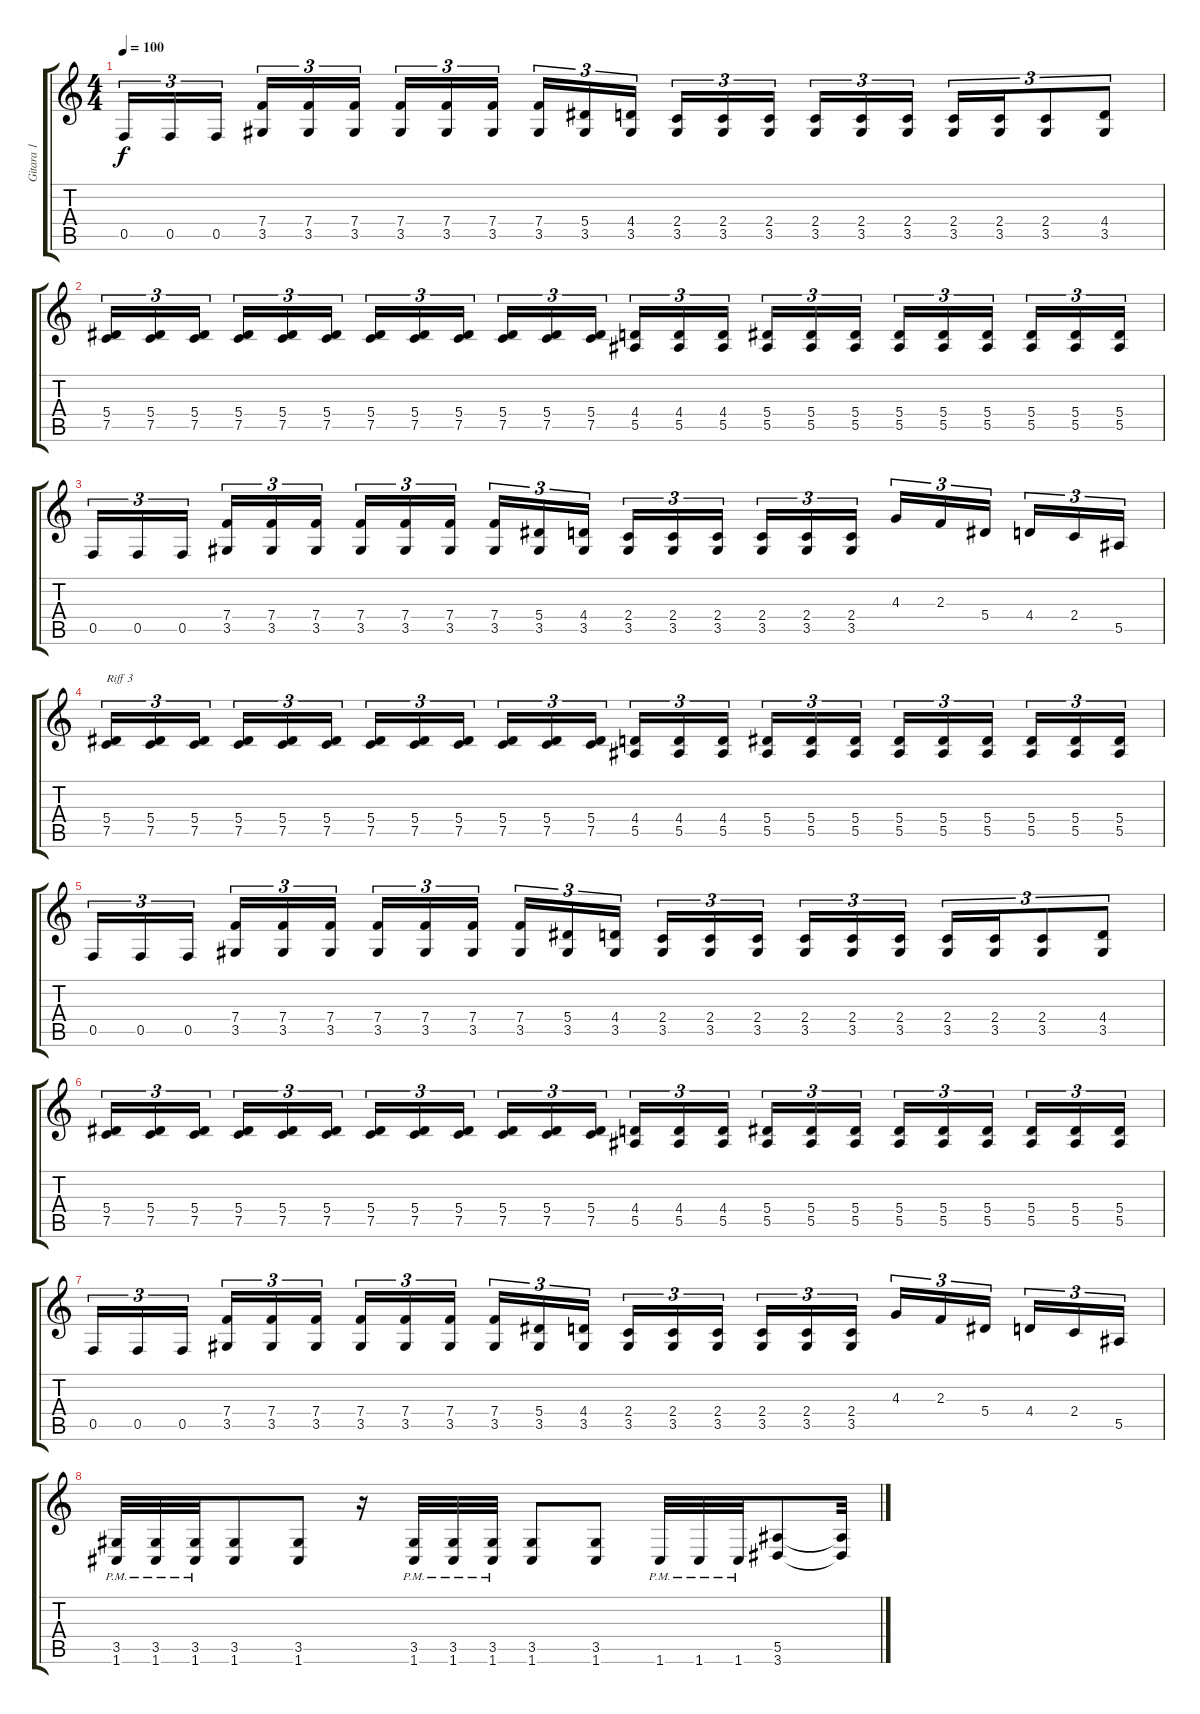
\track ("Gitara 1" "Gitara 1") {instrument overdrivenguitar}
\staff {score tabs}
\tuning (C4 G3 Eb3 Bb2 F2 C2) {hide}
\ts (4 4)
\tempo 100
\clef g2
\ks c
0.5.16{tu (3 2) dy f} 0.5.16{tu (3 2)} 0.5.16{tu (3 2)} (7.4 3.5).16{tu (3 2)} (7.4 3.5).16{tu (3 2)} (7.4 3.5).16{tu (3 2)} (7.4 3.5).16{tu (3 2)} (7.4 3.5).16{tu (3 2)} (7.4 3.5).16{tu (3 2)} (7.4 3.5).16{tu (3 2)} (5.4 3.5).16{tu (3 2)} (4.4 3.5).16{tu (3 2)} (2.4 3.5).16{tu (3 2)} (2.4 3.5).16{tu (3 2)} (2.4 3.5).16{tu (3 2)} (2.4 3.5).16{tu (3 2)} (2.4 3.5).16{tu (3 2)} (2.4 3.5).16{tu (3 2)} (2.4 3.5).16{tu (3 2)} (2.4 3.5).16{tu (3 2)} (2.4 3.5).8{tu (3 2)} (4.4 3.5).8{tu (3 2)} |
(5.4 7.5).16{tu (3 2)} (5.4 7.5).16{tu (3 2)} (5.4 7.5).16{tu (3 2)} (5.4 7.5).16{tu (3 2)} (5.4 7.5).16{tu (3 2)} (5.4 7.5).16{tu (3 2)} (5.4 7.5).16{tu (3 2)} (5.4 7.5).16{tu (3 2)} (5.4 7.5).16{tu (3 2)} (5.4 7.5).16{tu (3 2)} (5.4 7.5).16{tu (3 2)} (5.4 7.5).16{tu (3 2)} (4.4 5.5).16{tu (3 2)} (4.4 5.5).16{tu (3 2)} (4.4 5.5).16{tu (3 2)} (5.4 5.5).16{tu (3 2)} (5.4 5.5).16{tu (3 2)} (5.4 5.5).16{tu (3 2)} (5.4 5.5).16{tu (3 2)} (5.4 5.5).16{tu (3 2)} (5.4 5.5).16{tu (3 2)} (5.4 5.5).16{tu (3 2)} (5.4 5.5).16{tu (3 2)} (5.4 5.5).16{tu (3 2)} |
0.5.16{tu (3 2)} 0.5.16{tu (3 2)} 0.5.16{tu (3 2)} (7.4 3.5).16{tu (3 2)} (7.4 3.5).16{tu (3 2)} (7.4 3.5).16{tu (3 2)} (7.4 3.5).16{tu (3 2)} (7.4 3.5).16{tu (3 2)} (7.4 3.5).16{tu (3 2)} (7.4 3.5).16{tu (3 2)} (5.4 3.5).16{tu (3 2)} (4.4 3.5).16{tu (3 2)} (2.4 3.5).16{tu (3 2)} (2.4 3.5).16{tu (3 2)} (2.4 3.5).16{tu (3 2)} (2.4 3.5).16{tu (3 2)} (2.4 3.5).16{tu (3 2)} (2.4 3.5).16{tu (3 2)} 4.3.16{tu (3 2)} 2.3.16{tu (3 2)} 5.4.16{tu (3 2)} 4.4.16{tu (3 2)} 2.4.16{tu (3 2)} 5.5.16{tu (3 2)} |
(5.4 7.5).16{tu (3 2) txt "Riff 3"} (5.4 7.5).16{tu (3 2)} (5.4 7.5).16{tu (3 2)} (5.4 7.5).16{tu (3 2)} (5.4 7.5).16{tu (3 2)} (5.4 7.5).16{tu (3 2)} (5.4 7.5).16{tu (3 2)} (5.4 7.5).16{tu (3 2)} (5.4 7.5).16{tu (3 2)} (5.4 7.5).16{tu (3 2)} (5.4 7.5).16{tu (3 2)} (5.4 7.5).16{tu (3 2)} (4.4 5.5).16{tu (3 2)} (4.4 5.5).16{tu (3 2)} (4.4 5.5).16{tu (3 2)} (5.4 5.5).16{tu (3 2)} (5.4 5.5).16{tu (3 2)} (5.4 5.5).16{tu (3 2)} (5.4 5.5).16{tu (3 2)} (5.4 5.5).16{tu (3 2)} (5.4 5.5).16{tu (3 2)} (5.4 5.5).16{tu (3 2)} (5.4 5.5).16{tu (3 2)} (5.4 5.5).16{tu (3 2)} |
0.5.16{tu (3 2)} 0.5.16{tu (3 2)} 0.5.16{tu (3 2)} (7.4 3.5).16{tu (3 2)} (7.4 3.5).16{tu (3 2)} (7.4 3.5).16{tu (3 2)} (7.4 3.5).16{tu (3 2)} (7.4 3.5).16{tu (3 2)} (7.4 3.5).16{tu (3 2)} (7.4 3.5).16{tu (3 2)} (5.4 3.5).16{tu (3 2)} (4.4 3.5).16{tu (3 2)} (2.4 3.5).16{tu (3 2)} (2.4 3.5).16{tu (3 2)} (2.4 3.5).16{tu (3 2)} (2.4 3.5).16{tu (3 2)} (2.4 3.5).16{tu (3 2)} (2.4 3.5).16{tu (3 2)} (2.4 3.5).16{tu (3 2)} (2.4 3.5).16{tu (3 2)} (2.4 3.5).8{tu (3 2)} (4.4 3.5).8{tu (3 2)} |
(5.4 7.5).16{tu (3 2)} (5.4 7.5).16{tu (3 2)} (5.4 7.5).16{tu (3 2)} (5.4 7.5).16{tu (3 2)} (5.4 7.5).16{tu (3 2)} (5.4 7.5).16{tu (3 2)} (5.4 7.5).16{tu (3 2)} (5.4 7.5).16{tu (3 2)} (5.4 7.5).16{tu (3 2)} (5.4 7.5).16{tu (3 2)} (5.4 7.5).16{tu (3 2)} (5.4 7.5).16{tu (3 2)} (4.4 5.5).16{tu (3 2)} (4.4 5.5).16{tu (3 2)} (4.4 5.5).16{tu (3 2)} (5.4 5.5).16{tu (3 2)} (5.4 5.5).16{tu (3 2)} (5.4 5.5).16{tu (3 2)} (5.4 5.5).16{tu (3 2)} (5.4 5.5).16{tu (3 2)} (5.4 5.5).16{tu (3 2)} (5.4 5.5).16{tu (3 2)} (5.4 5.5).16{tu (3 2)} (5.4 5.5).16{tu (3 2)} |
0.5.16{tu (3 2)} 0.5.16{tu (3 2)} 0.5.16{tu (3 2)} (7.4 3.5).16{tu (3 2)} (7.4 3.5).16{tu (3 2)} (7.4 3.5).16{tu (3 2)} (7.4 3.5).16{tu (3 2)} (7.4 3.5).16{tu (3 2)} (7.4 3.5).16{tu (3 2)} (7.4 3.5).16{tu (3 2)} (5.4 3.5).16{tu (3 2)} (4.4 3.5).16{tu (3 2)} (2.4 3.5).16{tu (3 2)} (2.4 3.5).16{tu (3 2)} (2.4 3.5).16{tu (3 2)} (2.4 3.5).16{tu (3 2)} (2.4 3.5).16{tu (3 2)} (2.4 3.5).16{tu (3 2)} 4.3.16{tu (3 2)} 2.3.16{tu (3 2)} 5.4.16{tu (3 2)} 4.4.16{tu (3 2)} 2.4.16{tu (3 2)} 5.5.16{tu (3 2)} |
(3.5 1.6{pm}).32 (3.5 1.6{pm}).32 (3.5 1.6{pm}).32 (3.5 1.6).8 (3.5 1.6).8 r.16 (3.5 1.6{pm}).32 (3.5 1.6{pm}).32 (3.5 1.6{pm}).32 (3.5 1.6).8 (3.5 1.6).8 1.6{pm}.32 1.6{pm}.32 1.6{pm}.32 (5.5 3.6).8 (5.5{t} 3.6{t}).32
